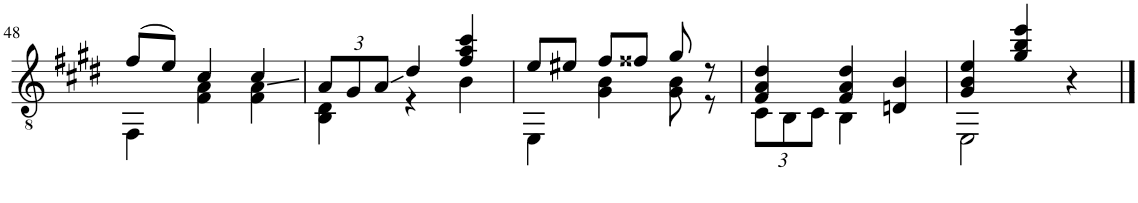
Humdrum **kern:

**kern
*part1
*staff1
*I"Guitar
*I'Guit.
!!LO:PB:g=z
*clefGv2
*k[f#c#g#d#]
*M3/4
=48
*^
(8f#/L	4FF#\
8e/J)	.
4c#/	4F#\ 4A\
4c#/	4F#\ 4A\
=49	=49
*Xbrackettup	*
12A/L	4BB\ 4D#\
12G#/	.
12A/J	.
4d#/	4r
4f#/ 4a/ 4cc#/	4B\
=50	=50
8e/L	4EE\
8e#X/J	.
8f#/L	4G#\ 4B\
8f##X/J	.
8g#/	8G#\ 8B\
8r	8r
=51	=51
4F#/ 4A/ 4d#/	12C#\L
.	12BB\
.	12C#\J
4F#/ 4A/ 4d#/	4BB\
4Dn/ 4B/	4ryy
=52	=52
4G#/ 4B/ 4e/	2EE\
4g#/ 4b/ 4ee/	.
4r	4ryy
*v	*v
==
*-
